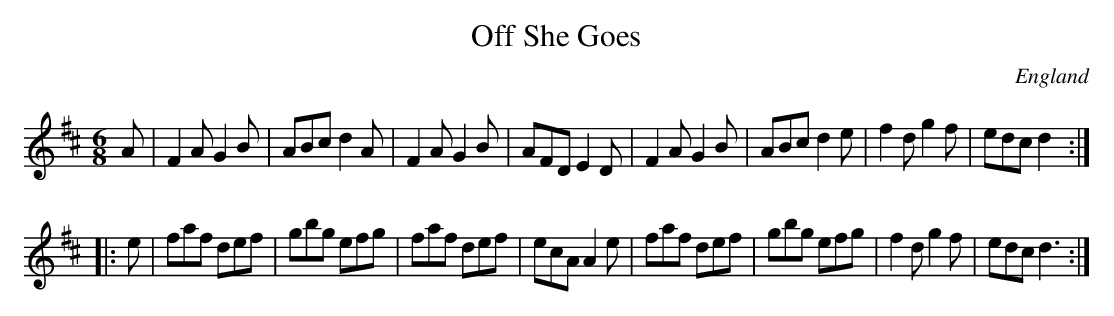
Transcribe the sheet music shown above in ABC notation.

X:1
T:Off She Goes
M:6/8
O:England
O:Ireland
O:Scotland
K:D major
A|\
F2A G2B|ABc d2A|F2A G2B|AFD E2D|\
F2A G2B|ABc d2e|f2d g2f|edc d2 ::
e|\
faf def|gbg efg|faf def|ecA A2e|\
faf def|gbg efg|f2d g2f|edc d3:|
